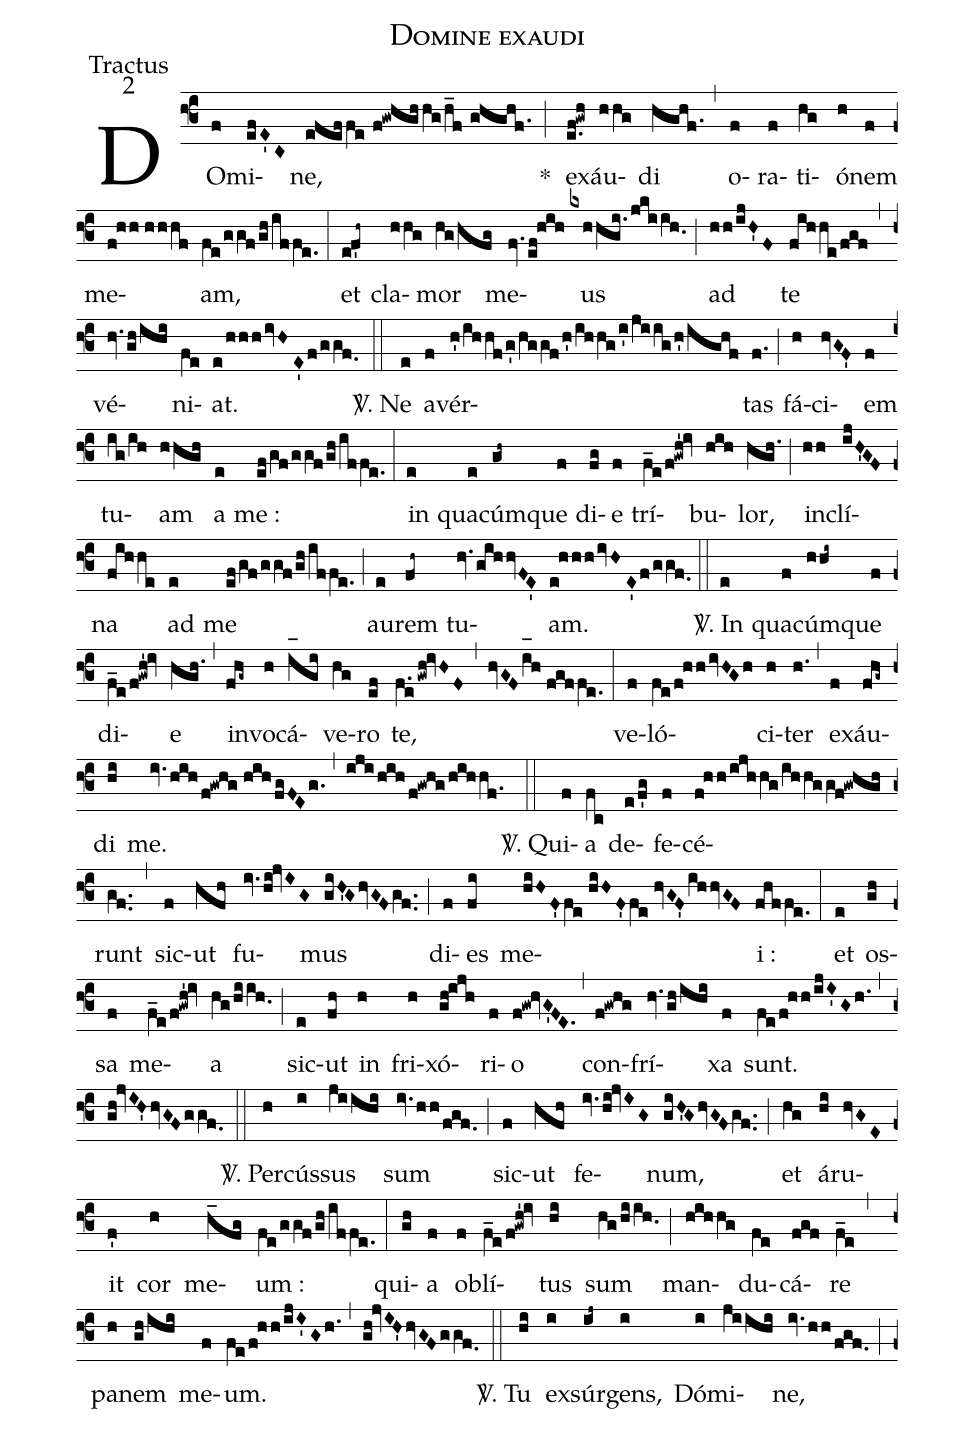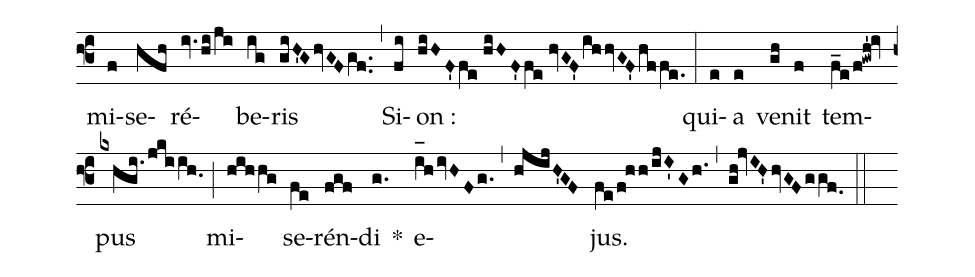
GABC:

name:Domine exaudi;
office-part:Tractus;
mode:2;
%%
(f3) DO(f)mi(efE'C)ne,(efeffe//f!gwhghhg/h_f//ghghf.) <clear>*(;) ex(e.f!gwh)áu(hhg)di(hghf.) (,) o(f)ra(f)ti(hg)ó(h)nem(f) me(f!hh//hhhf)am,(fe/ggf/gh/iffe.) (:) et(ef'h~) cla(hhg)mor(hg/hfg) me(fv.ef!hih)us(kxhhgi.jkiih.0) (;) ad(hh/ijH'F) te(fihhe/fgf) (,) vé(hv.gh/ihi)ni(fe)at.(e/hhhivH//E'f/ggf.0) (::)
<sp>V/</sp>. Ne(e) a(f)vér(h'/ihhf/g'/hggf/h'/ihhg/i'/jiig/h'/ighf)tas(f.) (;) fá(h)ci(hvGF')em(f) tu(ig/ih)am(hhgh) a(e) me :(ef/gf/ggf/gh/iffe.) (:) in(e) qua(e)cúm(gh~)que(f) di(fg)e(f) trí(f_e/f!gwh'!iv)bu(hih)lor,(hgh.) (;) in(hh)clí(ijH'GF)na(fihhe) ad(e) me(ef/gf/ggf/gh/iffe.) (;) au(e)rem(fh~) tu(hv.gihhvFE')am.(e!hhhivH//E'f/ggf.0) (::)
<sp>V/</sp>. In(e) qua(f)cúm(hhi~)que(f) di(f_e/f!gwh'!iv)e(hgh.) (,) in(fhg~)vo(h)cá(i_[oh:h]gi)ve(hg)ro(ef) te,(f.egwh!ivHF) (,) (hvGFi_[oh:h]h//fgffe.) (:) ve(f)ló(fe/f!hhivHGh)ci(h)ter(h.) (,) ex(f)áu(fhg~)di(hi) me.(iv.hihf!gwhg//hihfgFEg.) (,) (ijihihf!gwhg/hihhf.) (::)
<sp>V/</sp>. Qui(f)a(fc) de(e/f'g)fe(f)cé(f!hh/ijh/!hg/ih/!hg/!gf!gwhgh)runt(gf..) (,) sic(f)ut(hfh) fu(iv.hi!jvIG)mus(giH'GhvGFgf..) (;) di(f)es(fi) me(hiHF'/!fe//hiHF'/!fe//hvGF'ihhvGF)i :(fhffe.) (:) et(e) os(gh)sa(f) me(f_e/f!gwh'!iv)a(hg/hiih.0) (;) sic(e)ut(fh) in(h) fri(h)xó(gh!ijh)ri(f)o(f!gw!hvG'FE.) (,) con(f!gwhg)frí(hv.gh/ihi)xa(f) sunt.(fe/f!hh/ijI'Gh.) (,) (gh!jvIH'hvGFggf.0) (::)
<sp>V/</sp>. Per(h)cús(i)sus(jiihi) sum(iv.hh/fgf.) (;) sic(f)ut(hfh) fe(iv.hi!jvIG)num,(giH'GhvGFgf..) (;) et(hg) á(hi)ru(hvGE)it(f') cor(h) me(h_fg)um :(fe/ggf/gh/iffe.) (:) qui(gh)a(f) ob(f)lí(f_e/f!gwh'!iv)tus(hi) sum(hg/hiih.0) (;) man(hihhg)du(fe)cá(fgf)re(f_e) (,) pa(h)nem(gh/ihi) me(f)um.(fe/f!hh/ijI'Gh.) (,) (gh!jvIH'hvGFggf.0) (::)
<sp>V/</sp>. Tu(hi) ex(i)súr(ij~)gens,(i) Dó(i)mi(jiihi)ne,(iv.hh/fgf.) (;) mi(f)se(hfh)ré(iv.hi/ji)be(ig)ris(giH'GhvGFgf..) (,) Si(fi)on :(hiHF'/!fe//hiHF'/!fe//hvGF'ihhvGF'hffe.) (:) qui(e)a(e) ve(gh)nit(f) tem(f_e/f!gwh'!iv)pus(kxhgi.jkiih.0) (;) mi(hihhg)se(fe)rén(fgf)di(g.) *() e(i_[oh:h]hivHFg.)(,)(hjijH'GF)jus.(fe/f!hh/ijI'Gh.) (,) (gh!jvIH'hvGFggf.0) (::)
